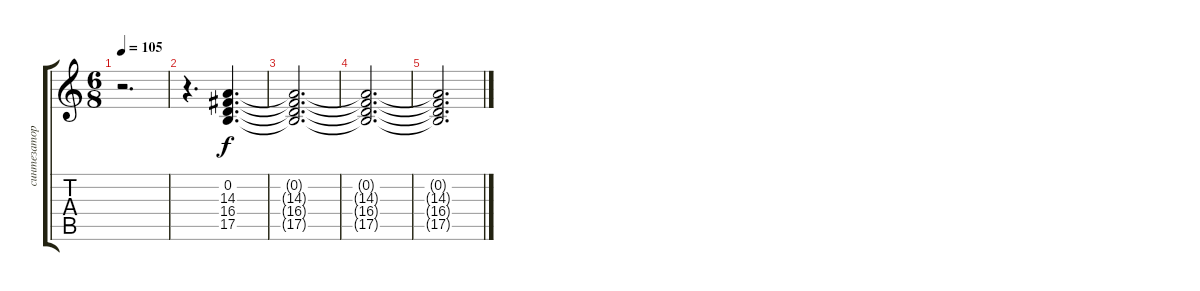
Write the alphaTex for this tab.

\track ("синтезатор" "синтезатор") {instrument drawbarorgan}
\staff {score tabs}
\tuning (E4 B3 G3 D3 A2 E2) {hide}
\ts (6 8)
\tempo 105
\clef g2
\ks c
r.2{d dy mf} |
r.4{d} (0.2 14.3 16.4 17.5).4{d dy f volume 4} |
(0.2{t} 14.3{t} 16.4{t} 17.5{t}).2{d} |
(0.2{t} 14.3{t} 16.4{t} 17.5{t}).2{d} |
(0.2{t} 14.3{t} 16.4{t} 17.5{t}).2{d}
